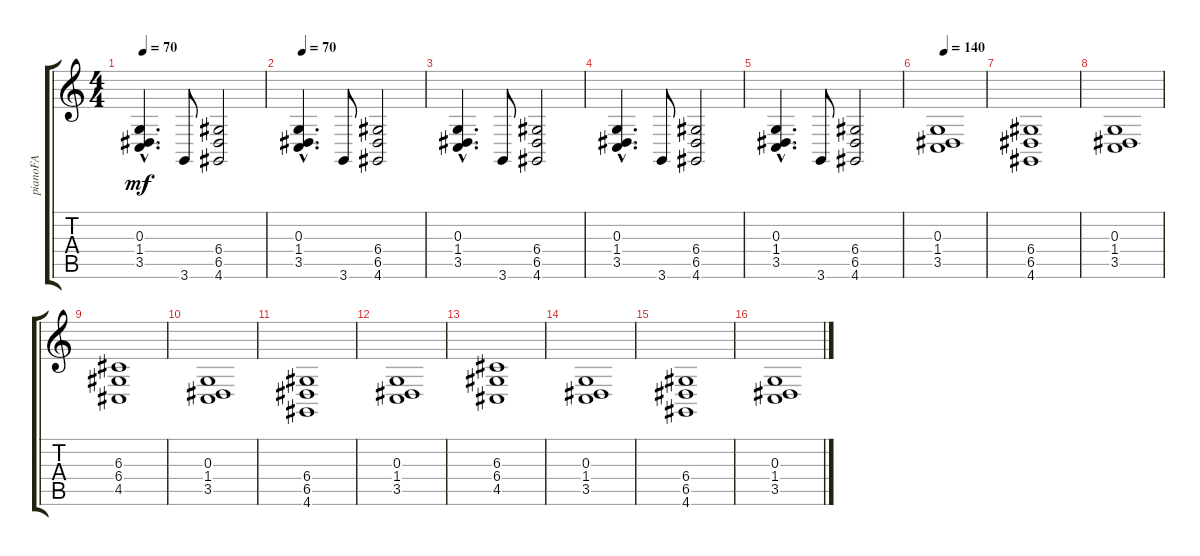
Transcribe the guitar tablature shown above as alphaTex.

\track ("pianoFA" "pianoFA") {instrument stringensemble1}
\staff {score tabs}
\tuning (E4 B3 G3 D3 A2 E2) {hide}
\ts (4 4)
\tempo 70
\clef g2
\ks c
(0.3{hac} 1.4{hac} 3.5{hac}).4{d dy mf} 3.6.8 (6.4 6.5 4.6).2 |
\tempo 70
(0.3{hac} 1.4{hac} 3.5{hac}).4{d} 3.6.8 (6.4 6.5 4.6).2 |
(0.3{hac} 1.4{hac} 3.5{hac}).4{d} 3.6.8 (6.4 6.5 4.6).2 |
(0.3{hac} 1.4{hac} 3.5{hac}).4{d} 3.6.8 (6.4 6.5 4.6).2 |
(0.3{hac} 1.4{hac} 3.5{hac}).4{d} 3.6.8 (6.4 6.5 4.6).2 |
\tempo 140
(0.3 1.4 3.5).1 |
(6.4 6.5 4.6).1 |
(0.3 1.4 3.5).1 |
(6.3 6.4 4.5).1 |
(0.3 1.4 3.5).1 |
(6.4 6.5 4.6).1 |
(0.3 1.4 3.5).1 |
(6.3 6.4 4.5).1 |
(0.3 1.4 3.5).1 |
(6.4 6.5 4.6).1 |
(0.3 1.4 3.5).1
